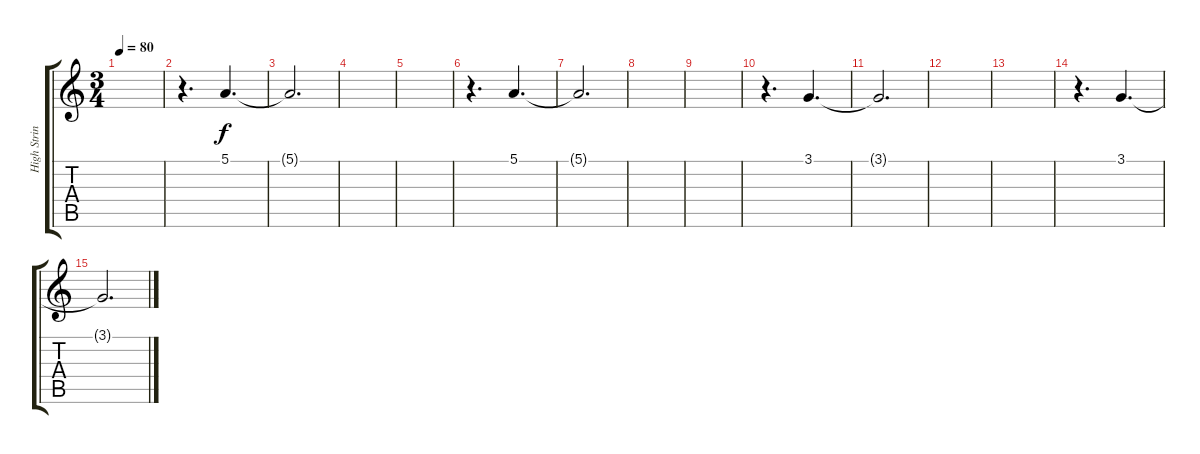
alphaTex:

\track ("High Strings" "High Strin") {instrument stringensemble1}
\staff {score tabs}
\tuning (E4 B3 G3 D3 A2 E2) {hide}
\ts (3 4)
\tempo 80
\clef g2
\ks c
|
r.4{d} 5.1.4{d} |
5.1{t}.2{d volume 0} |
|
|
r.4{d volume 13} 5.1.4{d} |
5.1{t}.2{d volume 0} |
|
|
r.4{d volume 13} 3.1.4{d} |
3.1{t}.2{d volume 0} |
|
|
r.4{d volume 13} 3.1.4{d} |
3.1{t}.2{d volume 0}
